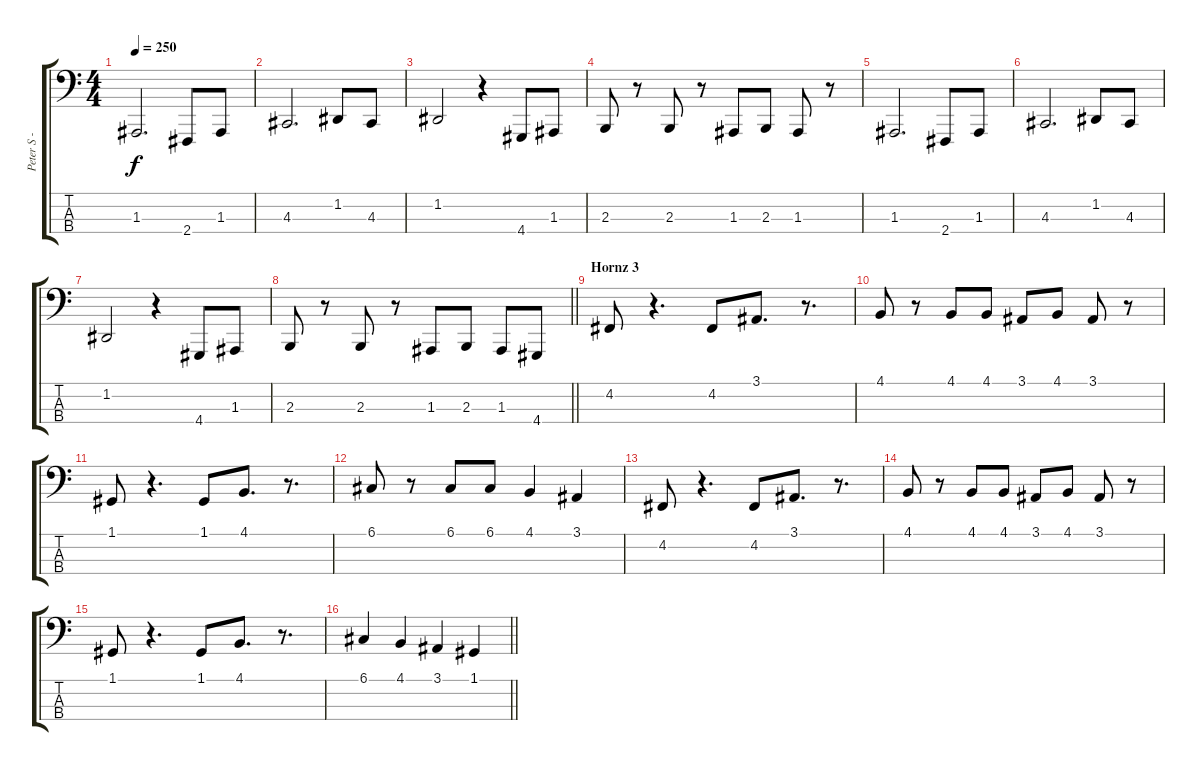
\track ("Peter S - Trombone" "Peter S - ") {instrument trombone}
\staff {score tabs}
\tuning (G2 D2 A1 E1) {hide}
\ts (4 4)
\tempo 250
\clef f4
\ks c
1.3.2{d dy f} 2.4.8 1.3.8 |
4.3.2{d} 1.2.8 4.3.8 |
1.2.2 r.4 4.4.8 1.3.8 |
2.3.8 r.8 2.3.8 r.8 1.3.8 2.3.8 1.3.8 r.8 |
1.3.2{d} 2.4.8 1.3.8 |
4.3.2{d} 1.2.8 4.3.8 |
1.2.2 r.4 4.4.8 1.3.8 |
\barLineRight lightlight
2.3.8 r.8 2.3.8 r.8 1.3.8 2.3.8 1.3.8 4.4.8 |
\section ("" "Hornz 3")
4.2.8 r.4{d} 4.2.8 3.1.8{d} r.8{d} |
4.1.8 r.8 4.1.8 4.1.8 3.1.8 4.1.8 3.1.8 r.8 |
1.1.8 r.4{d} 1.1.8 4.1.8{d} r.8{d} |
6.1.8 r.8 6.1.8 6.1.8 4.1.4 3.1.4 |
4.2.8 r.4{d} 4.2.8 3.1.8{d} r.8{d} |
4.1.8 r.8 4.1.8 4.1.8 3.1.8 4.1.8 3.1.8 r.8 |
1.1.8 r.4{d} 1.1.8 4.1.8{d} r.8{d} |
\barLineRight lightlight
6.1.4 4.1.4 3.1.4 1.1.4
